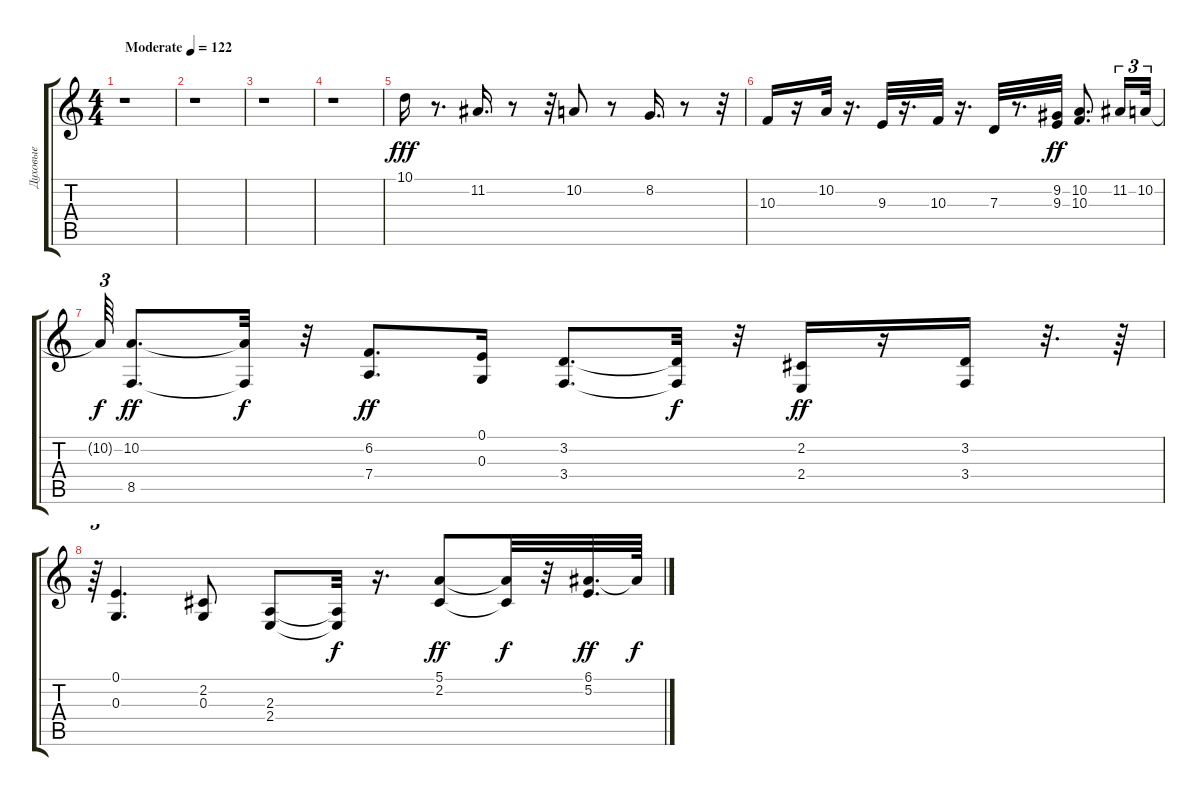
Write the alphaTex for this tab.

\track ("Духовые" "Духовые") {instrument clarinet}
\staff {score tabs}
\tuning (E4 B3 G3 D3 A2 E2) {hide}
\ts (4 4)
\tempo (122 "Moderate")
\clef g2
\ks c
r.1{dy fff instrument clarinet} |
r.1 |
r.1 |
r.1 |
10.1.16 r.8{d} 11.2.16{d} r.8 r.32 10.2.8 r.8 8.2.16{d} r.8 r.32 |
10.3.16 r.16 10.2.32 r.16{d} 9.3.32 r.16{d} 10.3.32 r.16{d} 7.3.32 r.8{d} (9.2 9.3).32{dy ff} (10.2 10.3).8{d} 11.2.16{tu (3 2)} 10.2.32{tu (3 2)} |
10.2{t}.64{tu (3 2) dy f} (10.2 8.5).8{d dy ff} (10.2{t} 8.5{t}).32{dy f} r.32 (6.2 7.4).8{d dy ff} (0.1 0.3).16 (3.2 3.4).8{d} (3.2{t} 3.4{t}).32{dy f} r.32 (2.2 2.4).16{dy ff} r.16 (3.2 3.4).16 r.32{d} r.64 |
r.64{tu (3 2)} (0.1 0.3).4{d} (2.2 0.3).8 (2.3 2.4).8 (2.3{t} 2.4{t}).32{dy f} r.16{d} (5.1 2.2).8{dy ff} (5.1{t} 2.2{t}).32{dy f} r.32 (6.1 5.2).32{d dy ff} 6.1{t}.64{dy f}
